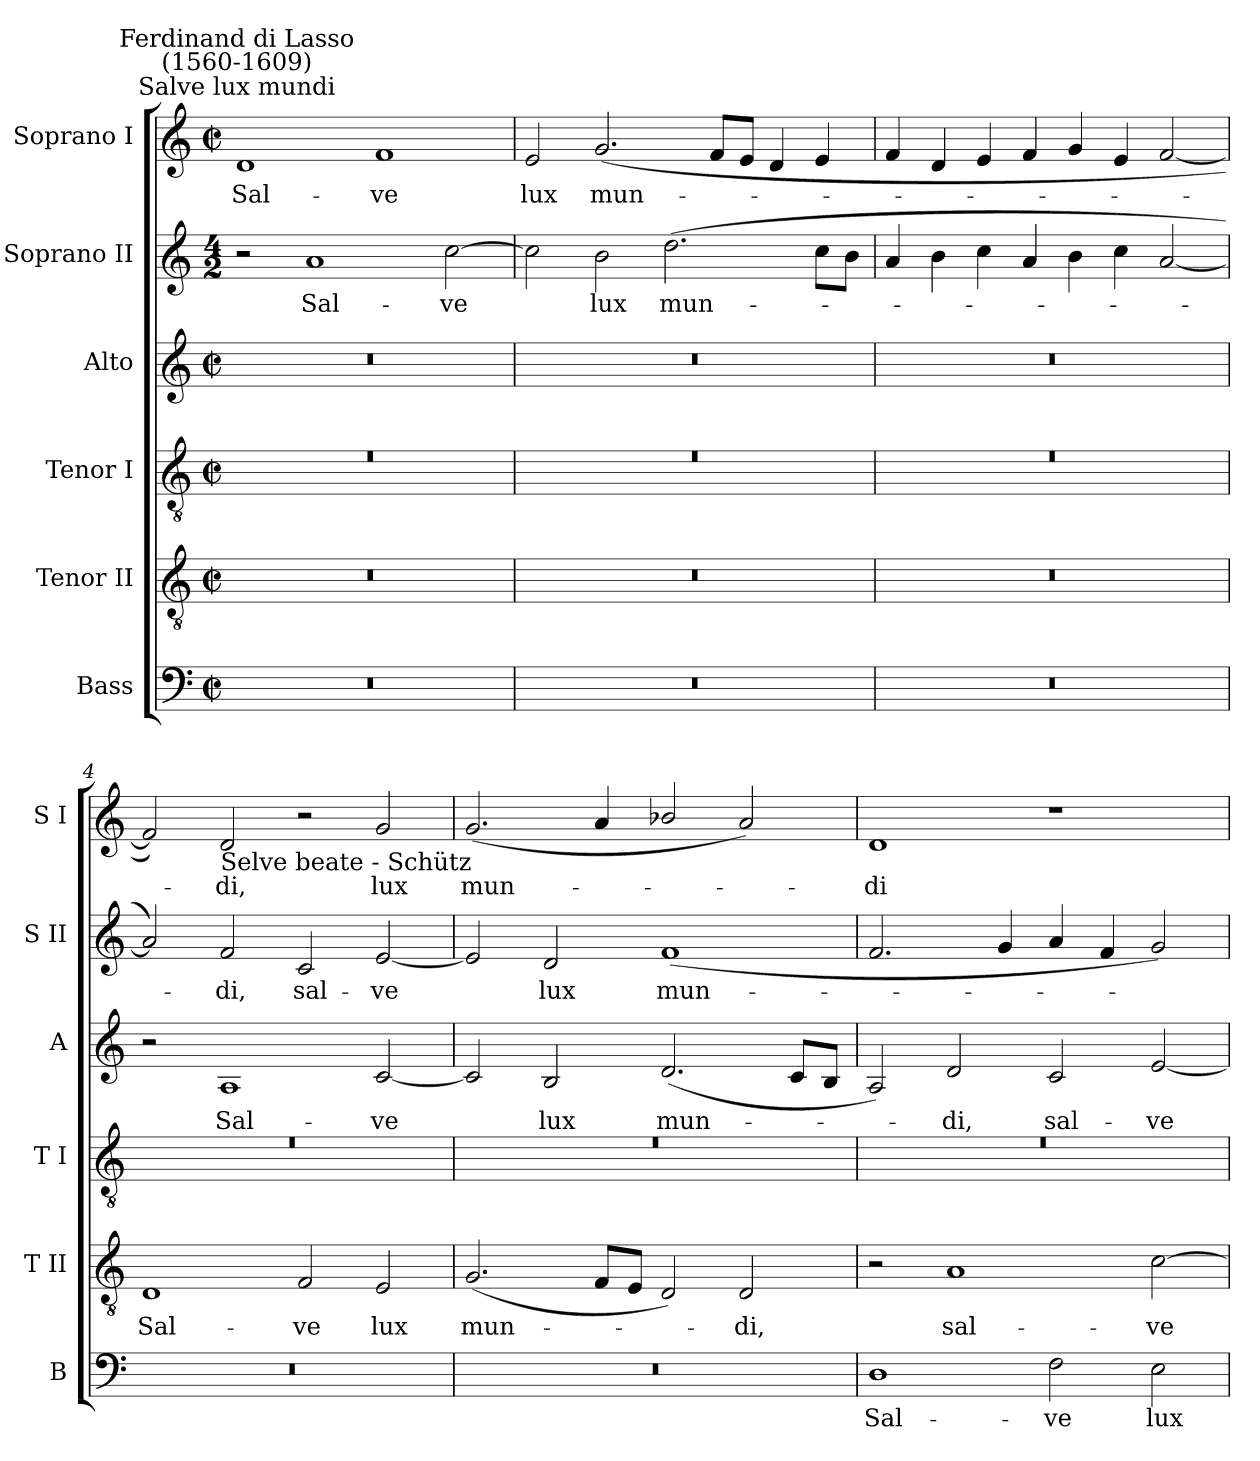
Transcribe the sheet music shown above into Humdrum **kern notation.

**kern	**text	**kern	**text	**kern	**kern	**text	**kern	**text	**kern	**text
*part6	*part6	*part5	*part5	*part4	*part3	*part3	*part2	*part2	*part1	*part1
*staff6	*staff6	*staff5	*staff5	*staff4	*staff3	*staff3	*staff2	*staff2	*staff1	*staff1
*I"Bass	*	*I"Tenor II	*	*I"Tenor I	*I"Alto	*	*I"Soprano II	*	*I"Soprano I	*
*I'B	*	*I'T II	*	*I'T I	*I'A	*	*I'S II	*	*I'S I	*
*clefF4	*	*clefGv2	*	*clefGv2	*clefG2	*	*clefG2	*	*clefG2	*
*k[]	*	*k[]	*	*k[]	*k[]	*	*k[]	*	*k[]	*
*C:	*	*C:	*	*C:	*C:	*	*C:	*	*C:	*
*M4/2	*	*M4/2	*	*M4/2	*M4/2	*	*M4/2	*	*M4/2	*
*met(c|)	*	*met(c|)	*	*met(c|)	*met(c|)	*	*	*	*met(c|)	*
=1	=1	=1	=1	=1	=1	=1	=1	=1	=1	=1
*	*	*	*	*^	*	*	*	*	*	*
!	!	!	!	!	!	!	!	!	!	!LO:TX:a:cj:t=Salve lux mundi	!
!	!	!	!	!	!	!	!	!	!	!LO:TX:a:cj:t=Ferdinand di Lasso\n(1560-1609)	!
!	!	!	!	!	!	!	!	!	!	!	!LO:LY:b
0r	.	0r	.	0r	0ryy	0r	.	2r	.	1d	Sal-
!	!	!	!	!	!	!	!	!	!LO:LY:b	!	!
.	.	.	.	.	.	.	.	1a	Sal-	.	.
!	!	!	!	!	!	!	!	!	!	!	!LO:LY:b
.	.	.	.	.	.	.	.	.	.	1f	-ve
!	!	!	!	!	!	!	!	!	!LO:LY:b	!	!
.	.	.	.	.	.	.	.	[2cc	-ve	.	.
=2	=2	=2	=2	=2	=2	=2	=2	=2	=2	=2	=2
!	!	!	!	!	!	!	!	!	!	!	!LO:LY:b
0r	.	0r	.	0r	0ryy	0r	.	2cc]	.	2e	lux
!	!	!	!	!	!	!	!	!	!LO:LY:b	!	!LO:LY:b
.	.	.	.	.	.	.	.	2b	lux	(<2.g	mun-
!	!	!	!	!	!	!	!	!	!LO:LY:b	!	!
.	.	.	.	.	.	.	.	(>2.dd	mun-	.	.
.	.	.	.	.	.	.	.	.	.	8fL	.
.	.	.	.	.	.	.	.	.	.	8eJ	.
.	.	.	.	.	.	.	.	.	.	4d	.
.	.	.	.	.	.	.	.	8ccL	.	4e	.
.	.	.	.	.	.	.	.	8bJ	.	.	.
=3	=3	=3	=3	=3	=3	=3	=3	=3	=3	=3	=3
0r	.	0r	.	0r	0ryy	0r	.	4a/	.	4f	.
.	.	.	.	.	.	.	.	4b	.	4d	.
.	.	.	.	.	.	.	.	4cc	.	4e	.
.	.	.	.	.	.	.	.	4a/	.	4f	.
.	.	.	.	.	.	.	.	4b	.	4g	.
.	.	.	.	.	.	.	.	4cc	.	4e	.
.	.	.	.	.	.	.	.	[2a	.	[2f	.
=4	=4	=4	=4	=4	=4	=4	=4	=4	=4	=4	=4
!	!	!	!LO:LY:b	!	!	!	!	!	!	!	!
0r	.	1D	Sal-	0r	0ryy	2r	.	2a])	.	2f])	.
!	!	!	!	!	!	!	!	!	!	!LO:TX:b:t=Selve beate - Schütz	!
!	!	!	!	!	!	!	!LO:LY:b	!	!LO:LY:b	!	!LO:LY:b
.	.	.	.	.	.	1A	Sal-	2f	di,	2d	di,
!	!	!	!LO:LY:b	!	!	!	!	!	!LO:LY:b	!	!
.	.	2F	-ve	.	.	.	.	2c	sal-	2r	.
!	!	!	!LO:LY:b	!	!	!	!LO:LY:b	!	!LO:LY:b	!	!LO:LY:b
.	.	2E	lux	.	.	[2c	-ve	[2e	-ve	2g	lux
=5	=5	=5	=5	=5	=5	=5	=5	=5	=5	=5	=5
!	!	!	!LO:LY:b	!	!	!	!	!	!	!	!LO:LY:b
0r	.	(<2.G	mun-	0r	0ryy	2c]	.	2e]	.	(<2.g	mun-
!	!	!	!	!	!	!	!LO:LY:b	!	!LO:LY:b	!	!
.	.	.	.	.	.	2B	lux	2d	lux	.	.
.	.	8FL	.	.	.	.	.	.	.	4a	.
.	.	8EJ	.	.	.	.	.	.	.	.	.
!	!	!	!	!	!	!	!LO:LY:b	!	!LO:LY:b	!	!
.	.	2D)	.	.	.	(<2.d	mun-	(<1f	mun-	2b-X/	.
!	!	!	!LO:LY:b	!	!	!	!	!	!	!	!
.	.	2D	di,	.	.	.	.	.	.	2a)	.
.	.	.	.	.	.	8cL	.	.	.	.	.
.	.	.	.	.	.	8BJ	.	.	.	.	.
=6	=6	=6	=6	=6	=6	=6	=6	=6	=6	=6	=6
!	!LO:LY:b	!	!	!	!	!	!	!	!	!	!LO:LY:b
1D	Sal-	2r	.	0r	0ryy	2A)	.	2.f	.	1d	di
!	!	!	!LO:LY:b	!	!	!	!LO:LY:b	!	!	!	!
.	.	1A	sal-	.	.	2d	di,	.	.	.	.
.	.	.	.	.	.	.	.	4g	.	.	.
!	!LO:LY:b	!	!	!	!	!	!LO:LY:b	!	!	!	!
2F	-ve	.	.	.	.	2c	sal-	4a	.	1r	.
.	.	.	.	.	.	.	.	4f	.	.	.
!	!LO:LY:b	!	!LO:LY:b	!	!	!	!LO:LY:b	!	!	!	!
2E	lux	[2c	-ve	.	.	[2e	-ve	2g)	.	.	.
*	*	*	*	*v	*v	*	*	*	*	*	*
=	=	=	=	=	=	=	=	=	=	=
*-	*-	*-	*-	*-	*-	*-	*-	*-	*-	*-
